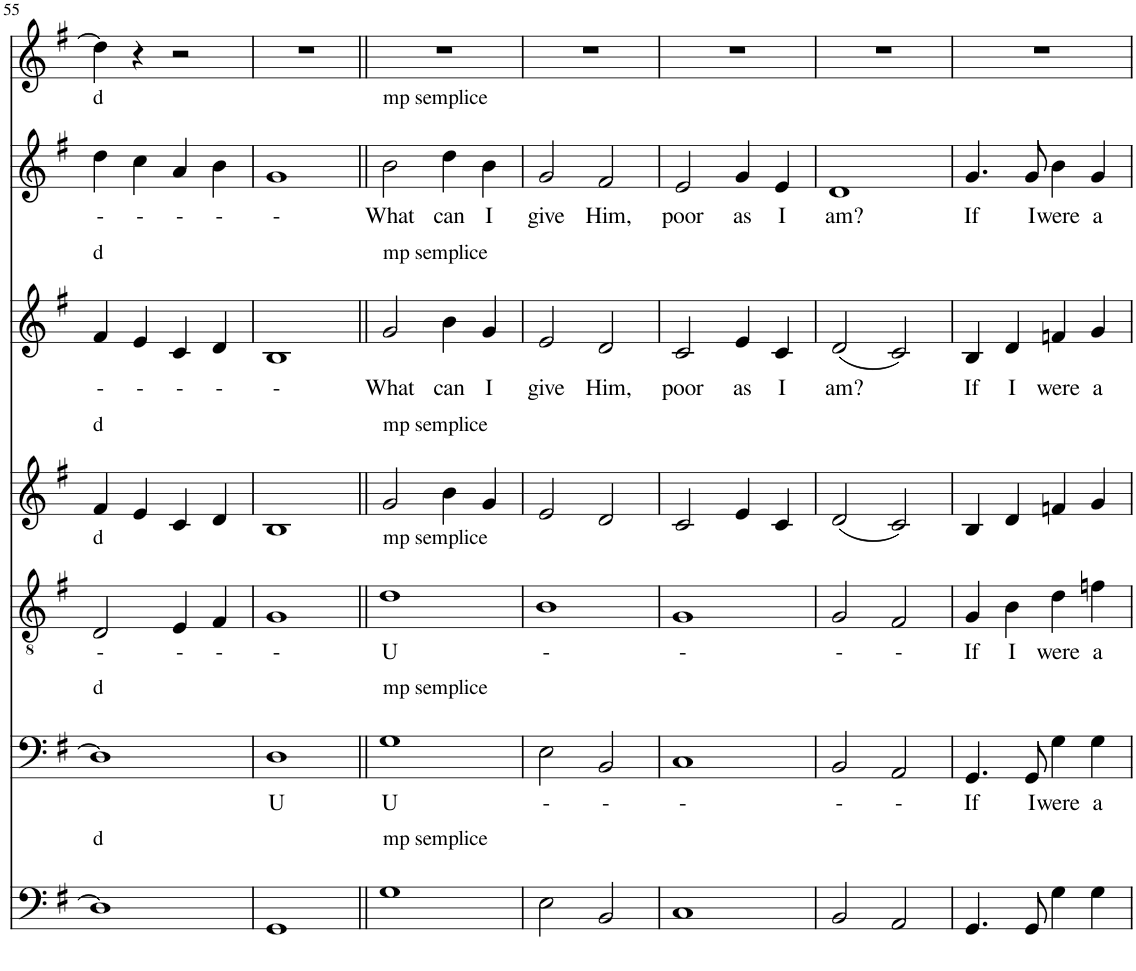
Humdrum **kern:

**kern	**kern	**text	**kern	**text	**kern	**kern	**text	**kern	**text	**kern
*part7	*part6	*part6	*part5	*part5	*part4	*part3	*part3	*part2	*part2	*part1
*staff7	*staff6	*staff6	*staff5	*staff5	*staff4	*staff3	*staff3	*staff2	*staff2	*staff1
*I"Bassi II	*I"Bassi I	*	*I"Tenori	*	*I"Contralti II	*I"Contralti I	*	*I"Soprani	*	*I"Solista
!!LO:PB:g=z
*clefF4	*clefF4	*	*clefGv2	*	*clefG2	*clefG2	*	*clefG2	*	*clefG2
*k[f#]	*k[f#]	*	*k[f#]	*	*k[f#]	*k[f#]	*	*k[f#]	*	*k[f#]
*G:	*G:	*	*G:	*	*G:	*G:	*	*G:	*	*G:
*M4/4	*M4/4	*	*M4/4	*	*M4/4	*M4/4	*	*M4/4	*	*M4/4
=55	=55	=55	=55	=55	=55	=55	=55	=55	=55	=55
!	!	!	!	!	!	!	!	!LO:TX:a:t=d	!	!
!	!	!	!	!	!	!LO:TX:a:t=d	!	!	!	!
!	!	!	!	!	!LO:TX:a:t=d	!	!	!	!	!
!	!	!	!LO:TX:a:t=d	!	!	!	!	!	!	!
!	!LO:TX:a:t=d	!	!	!	!	!	!	!	!	!
!LO:TX:a:t=d	!	!	!	!	!	!	!	!	!	!
!	!	!	!	!LO:LY:b	!	!	!LO:LY:b	!	!LO:LY:b	!
1D]	1D]	.	2D/	-	4f#/	4f#/	-	4dd\	-	4dd\]
!	!	!	!	!	!	!	!LO:LY:b	!	!LO:LY:b	!
.	.	.	.	.	4e/	4e/	-	4cc\	-	4r
!	!	!	!	!LO:LY:b	!	!	!LO:LY:b	!	!LO:LY:b	!
.	.	.	4E/	-	4c/	4c/	-	4a/	-	2r
!	!	!	!	!LO:LY:b	!	!	!LO:LY:b	!	!LO:LY:b	!
.	.	.	4F#/	-	4d/	4d/	-	4b\	-	.
=56	=56	=56	=56	=56	=56	=56	=56	=56	=56	=56
!	!	!LO:LY:b	!	!LO:LY:b	!	!	!LO:LY:b	!	!LO:LY:b	!
1GG	1D	U	1G	-	1B	1B	-	1g	-	1r
=57||	=57||	=57||	=57||	=57||	=57||	=57||	=57||	=57||	=57||	=57||
!	!	!	!	!	!	!	!	!LO:TX:a:t=mp semplice	!	!
!	!	!	!	!	!	!LO:TX:a:t=mp semplice	!	!	!	!
!	!	!	!	!	!LO:TX:a:t=mp semplice	!	!	!	!	!
!	!	!	!LO:TX:a:t=mp semplice	!	!	!	!	!	!	!
!	!LO:TX:a:t=mp semplice	!	!	!	!	!	!	!	!	!
!LO:TX:a:t=mp semplice	!	!	!	!	!	!	!	!	!	!
!	!	!LO:LY:b	!	!LO:LY:b	!	!	!LO:LY:b	!	!LO:LY:b	!
1G	1G	U	1d	U	2g/	2g/	What	2b\	What	1r
!	!	!	!	!	!	!	!LO:LY:b	!	!LO:LY:b	!
.	.	.	.	.	4b\	4b\	can	4dd\	can	.
!	!	!	!	!	!	!	!LO:LY:b	!	!LO:LY:b	!
.	.	.	.	.	4g/	4g/	I	4b\	I	.
=58	=58	=58	=58	=58	=58	=58	=58	=58	=58	=58
!	!	!LO:LY:b	!	!LO:LY:b	!	!	!LO:LY:b	!	!LO:LY:b	!
2E\	2E\	-	1B	-	2e/	2e/	give	2g/	give	1r
!	!	!LO:LY:b	!	!	!	!	!LO:LY:b	!	!LO:LY:b	!
2BB/	2BB/	-	.	.	2d/	2d/	Him,	2f#/	Him,	.
=59	=59	=59	=59	=59	=59	=59	=59	=59	=59	=59
!	!	!LO:LY:b	!	!LO:LY:b	!	!	!LO:LY:b	!	!LO:LY:b	!
1C	1C	-	1G	-	2c/	2c/	poor	2e/	poor	1r
!	!	!	!	!	!	!	!LO:LY:b	!	!LO:LY:b	!
.	.	.	.	.	4e/	4e/	as	4g/	as	.
!	!	!	!	!	!	!	!LO:LY:b	!	!LO:LY:b	!
.	.	.	.	.	4c/	4c/	I	4e/	I	.
=60	=60	=60	=60	=60	=60	=60	=60	=60	=60	=60
!	!	!LO:LY:b	!	!LO:LY:b	!	!	!LO:LY:b	!	!LO:LY:b	!
2BB/	2BB/	-	2G/	-	(2d/	(2d/	am?	1d	am?	1r
!	!	!LO:LY:b	!	!LO:LY:b	!	!	!	!	!	!
2AA/	2AA/	-	2F#/	-	2c/)	2c/)	.	.	.	.
=61	=61	=61	=61	=61	=61	=61	=61	=61	=61	=61
!	!	!LO:LY:b	!	!LO:LY:b	!	!	!LO:LY:b	!	!LO:LY:b	!
4.GG/	4.GG/	If	4G/	If	4B/	4B/	If	4.g/	If	1r
!	!	!	!	!LO:LY:b	!	!	!LO:LY:b	!	!	!
.	.	.	4B\	I	4d/	4d/	I	.	.	.
!	!	!LO:LY:b	!	!	!	!	!	!	!LO:LY:b	!
8GG/	8GG/	I	.	.	.	.	.	8g/	I	.
!	!	!LO:LY:b	!	!LO:LY:b	!	!	!LO:LY:b	!	!LO:LY:b	!
4G\	4G\	were	4d\	were	4fn/	4fn/	were	4b\	were	.
!	!	!LO:LY:b	!	!LO:LY:b	!	!	!LO:LY:b	!	!LO:LY:b	!
4G\	4G\	a	4fn\	a	4g/	4g/	a	4g/	a	.
=	=	=	=	=	=	=	=	=	=	=
*-	*-	*-	*-	*-	*-	*-	*-	*-	*-	*-
